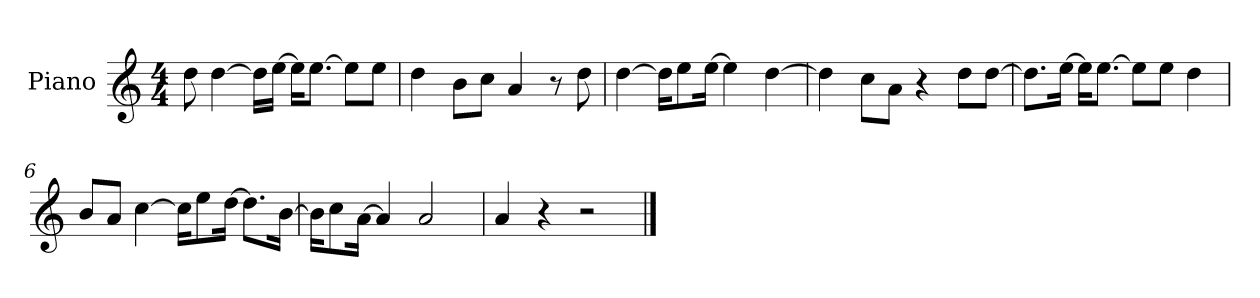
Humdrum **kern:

**kern
*part1
*staff1
*I"Piano
*I'P-no
*clefG2
*k[]
*M4/4
*MM90
=1
8dd\
[4dd\
16dd\LL]
[16ee\JJ
16ee\KL]
[8.ee\J
8ee\L]
8ee\J
=2
4dd\
8b\L
8cc\J
4a/
8r
8dd\
=3
[4dd\
16dd\KL]
8ee\
[16ee\Jk
4ee\]
[4dd\
=4
4dd\]
8cc\L
8a\J
4r
8dd\L
[8dd\J
=5
8.dd\L]
[16ee\Jk
16ee\KL]
[8.ee\J
8ee\L]
8ee\J
4dd\
!!LO:LB:g=z
=6
8b/L
8a/J
[4cc\
16cc\KL]
8ee\
[16dd\Jk
8.dd\L]
[16b\Jk
=7
16b\KL]
8cc\
[16a\Jk
4a/]
2a/
=8
4a/
4r
2r
==
*-
